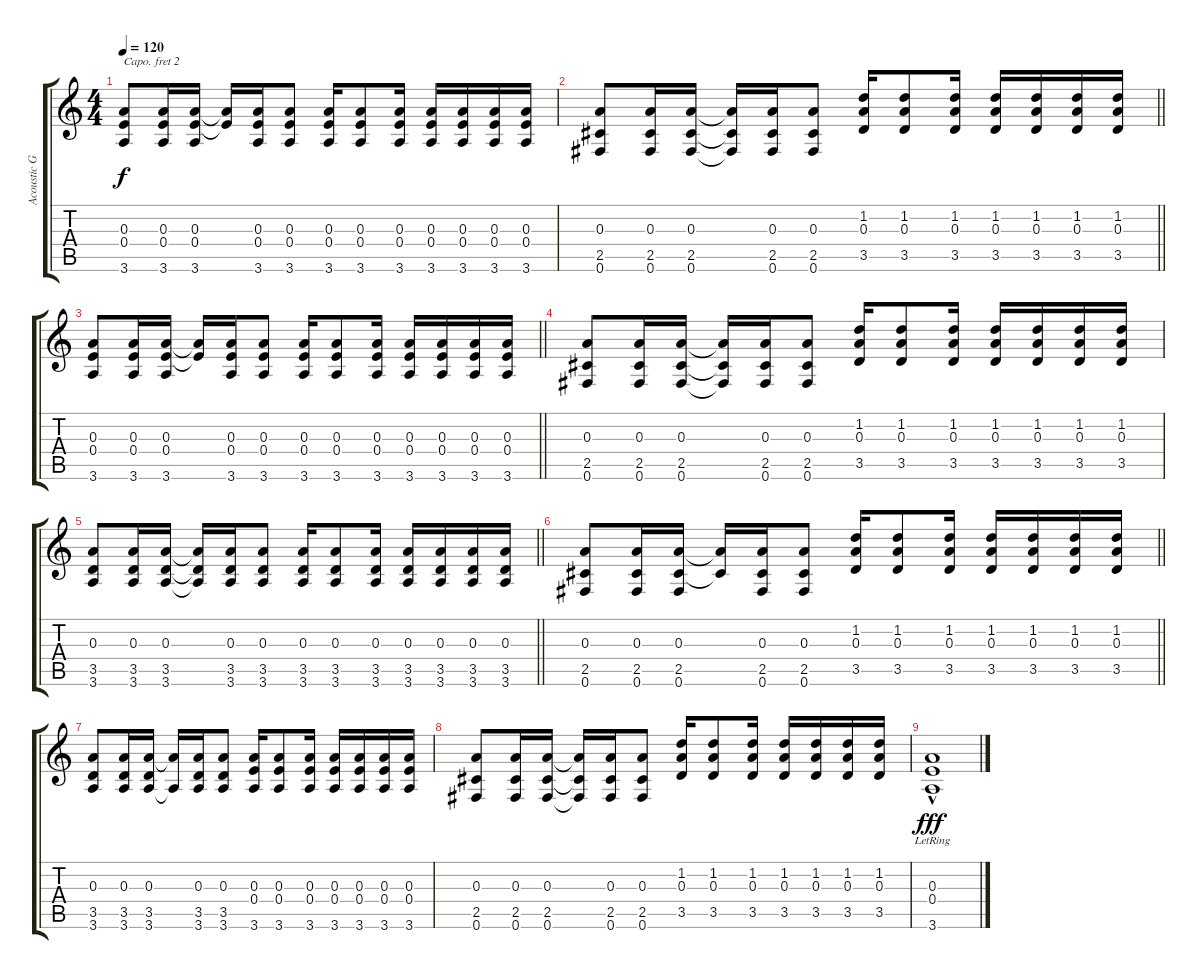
\track ("Acoustic Guitar (Tom Delonge)" "Acoustic G") {instrument acousticguitarsteel}
\staff {score tabs}
\capo 2
\tuning (E4 B3 G3 D3 A2 E2) {hide}
\ts (4 4)
\tempo 120
\clef g2
\ks c
(0.3 0.4 3.6).8{dy f} (0.3 0.4 3.6).16 (0.3 0.4 3.6).16 (0.3{t} 0.4{t}).16 (0.3 0.4 3.6).16 (0.3 0.4 3.6).8 (0.3 0.4 3.6).16 (0.3 0.4 3.6).8 (0.3 0.4 3.6).16 (0.3 0.4 3.6).16 (0.3 0.4 3.6).16 (0.3 0.4 3.6).16 (0.3 0.4 3.6).16 |
\barLineRight lightlight
(0.3 2.5 0.6).8 (0.3 2.5 0.6).16 (0.3 2.5 0.6).16 (0.3{t} 2.5{t} 0.6{t}).16 (0.3 2.5 0.6).16 (0.3 2.5 0.6).8 (1.2 0.3 3.5).16 (1.2 0.3 3.5).8 (1.2 0.3 3.5).16 (1.2 0.3 3.5).16 (1.2 0.3 3.5).16 (1.2 0.3 3.5).16 (1.2 0.3 3.5).16 |
\barLineRight lightlight
(0.3 0.4 3.6).8 (0.3 0.4 3.6).16 (0.3 0.4 3.6).16 (0.3{t} 0.4{t}).16 (0.3 0.4 3.6).16 (0.3 0.4 3.6).8 (0.3 0.4 3.6).16 (0.3 0.4 3.6).8 (0.3 0.4 3.6).16 (0.3 0.4 3.6).16 (0.3 0.4 3.6).16 (0.3 0.4 3.6).16 (0.3 0.4 3.6).16 |
(0.3 2.5 0.6).8 (0.3 2.5 0.6).16 (0.3 2.5 0.6).16 (0.3{t} 2.5{t} 0.6{t}).16 (0.3 2.5 0.6).16 (0.3 2.5 0.6).8 (1.2 0.3 3.5).16 (1.2 0.3 3.5).8 (1.2 0.3 3.5).16 (1.2 0.3 3.5).16 (1.2 0.3 3.5).16 (1.2 0.3 3.5).16 (1.2 0.3 3.5).16 |
\barLineRight lightlight
(0.3 3.5 3.6).8 (0.3 3.5 3.6).16 (0.3 3.5 3.6).16 (0.3{t} 3.5{t} 3.6{t}).16 (0.3 3.5 3.6).16 (0.3 3.5 3.6).8 (0.3 3.5 3.6).16 (0.3 3.5 3.6).8 (0.3 3.5 3.6).16 (0.3 3.5 3.6).16 (0.3 3.5 3.6).16 (0.3 3.5 3.6).16 (0.3 3.5 3.6).16 |
\barLineRight lightlight
(0.3 2.5 0.6).8 (0.3 2.5 0.6).16 (0.3 2.5 0.6).16 (0.3{t} 2.5{t}).16 (0.3 2.5 0.6).16 (0.3 2.5 0.6).8 (1.2 0.3 3.5).16 (1.2 0.3 3.5).8 (1.2 0.3 3.5).16 (1.2 0.3 3.5).16 (1.2 0.3 3.5).16 (1.2 0.3 3.5).16 (1.2 0.3 3.5).16 |
(0.3 3.5 3.6).8 (0.3 3.5 3.6).16 (0.3 3.5 3.6).16 (0.3{t} 3.6{t}).16 (0.3 3.5 3.6).16 (0.3 3.5 3.6).8 (0.3 0.4 3.6).16 (0.3 0.4 3.6).8 (0.3 0.4 3.6).16 (0.3 0.4 3.6).16 (0.3 0.4 3.6).16 (0.3 0.4 3.6).16 (0.3 0.4 3.6).16 |
(0.3 2.5 0.6).8 (0.3 2.5 0.6).16 (0.3 2.5 0.6).16 (0.3{t} 2.5{t} 0.6{t}).16 (0.3 2.5 0.6).16 (0.3 2.5 0.6).8 (1.2 0.3 3.5).16 (1.2 0.3 3.5).8 (1.2 0.3 3.5).16 (1.2 0.3 3.5).16 (1.2 0.3 3.5).16 (1.2 0.3 3.5).16 (1.2 0.3 3.5).16 |
(0.3{hac lr} 0.4{hac lr} 3.6{hac lr}).1{dy fff}
